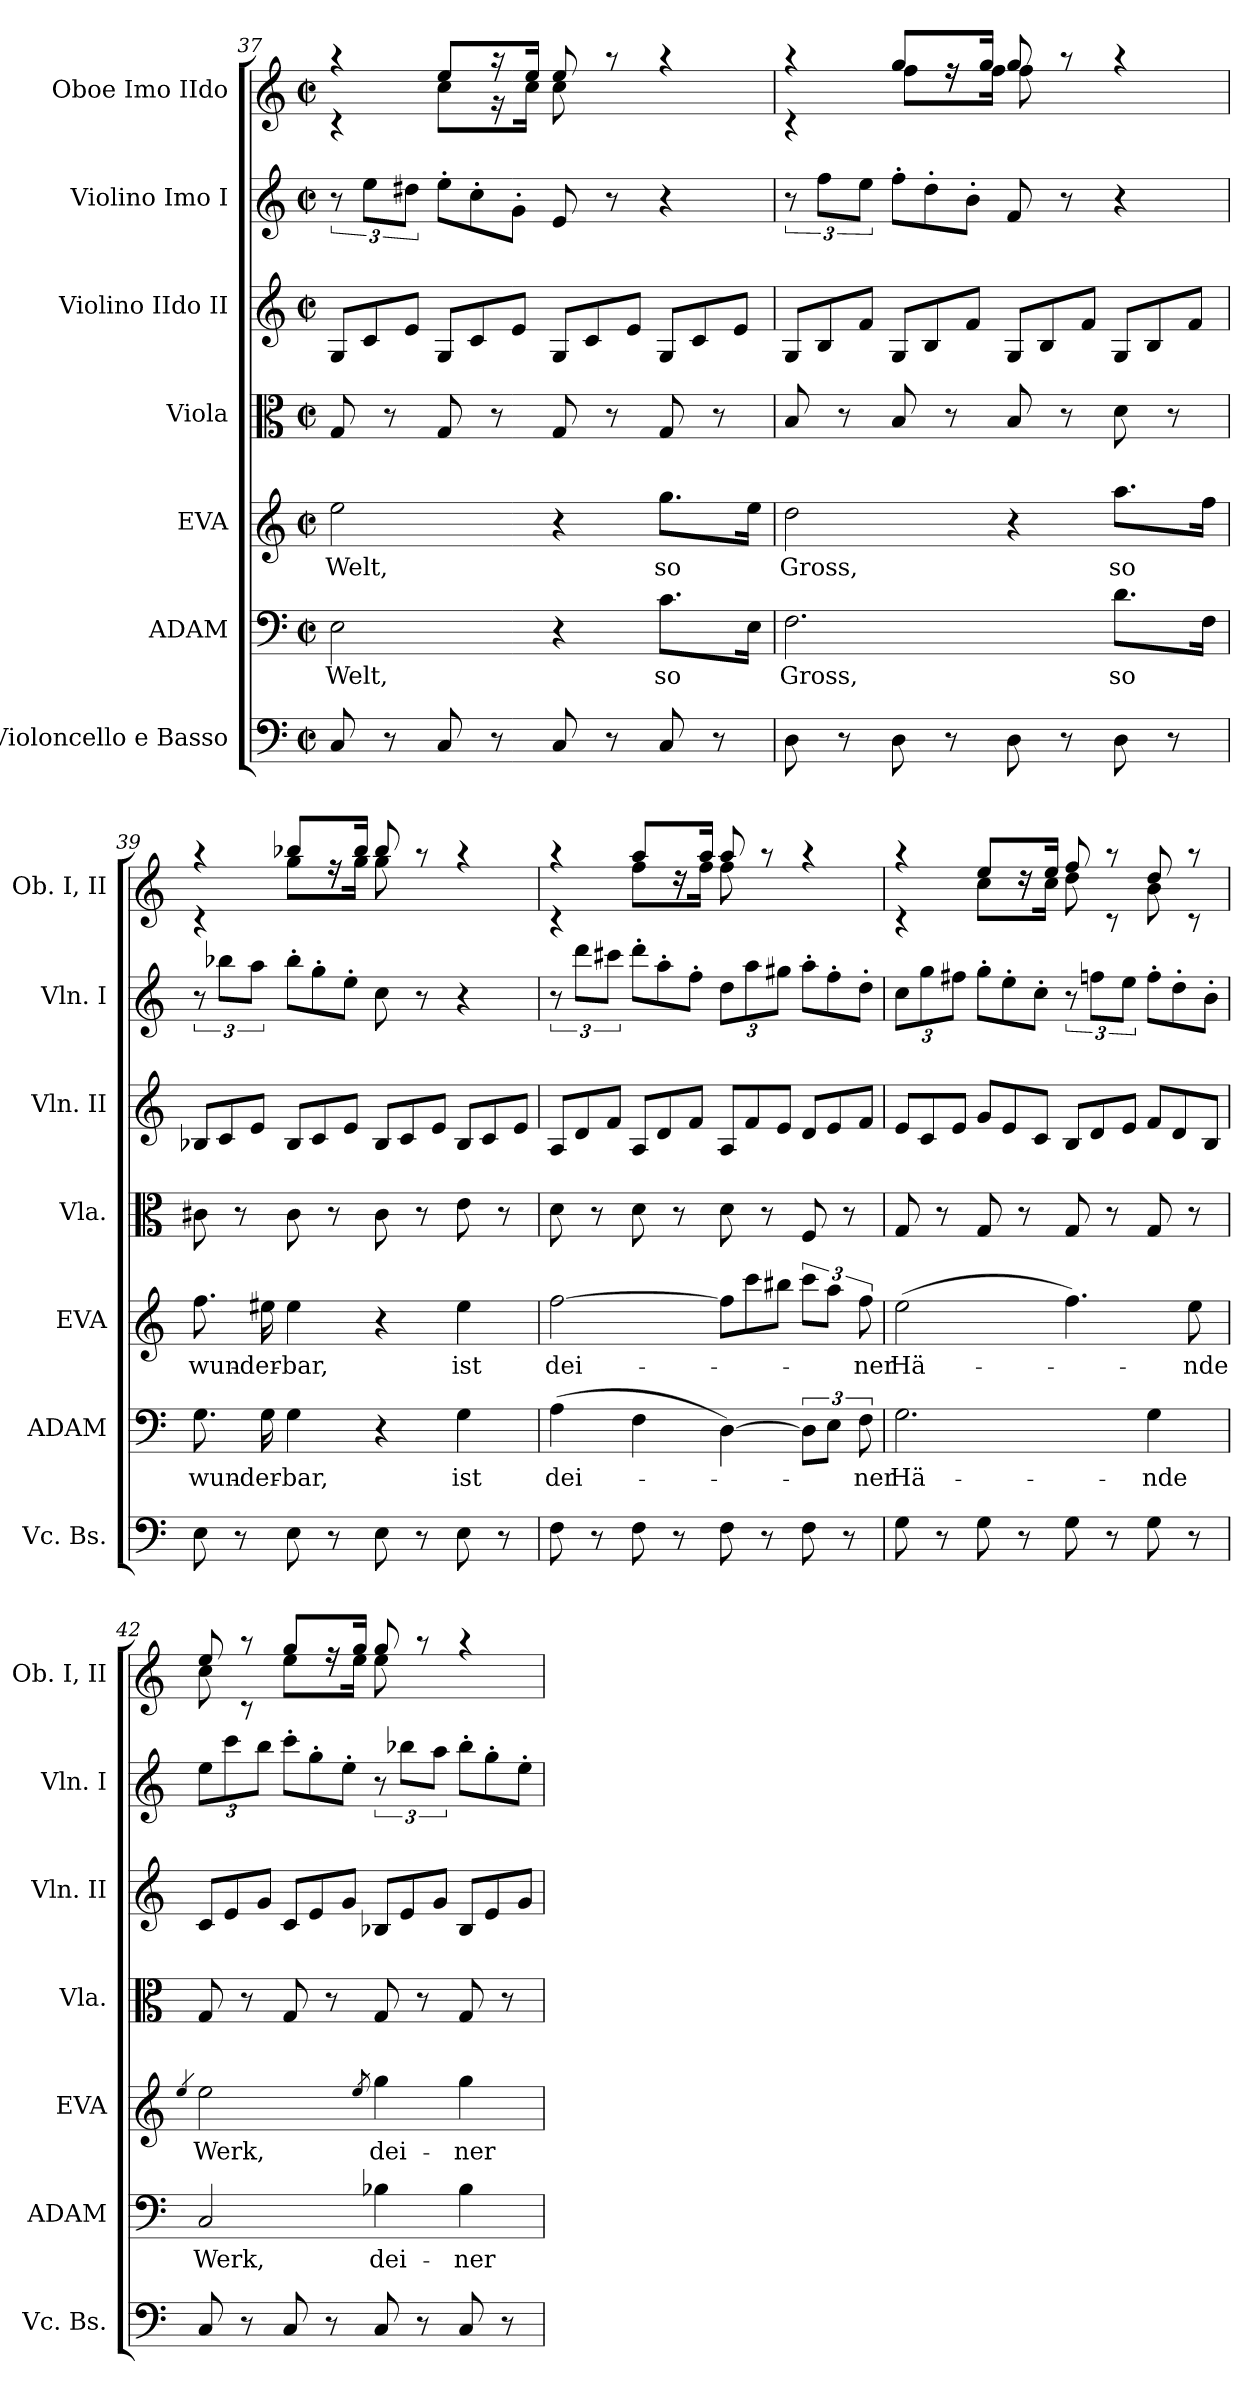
**kern	**kern	**text	**kern	**text	**kern	**kern	**kern	**kern
*part7	*part6	*part6	*part5	*part5	*part4	*part3	*part2	*part1
*staff7	*staff6	*staff6	*staff5	*staff5	*staff4	*staff3	*staff2	*staff1
*I"Violoncello e Basso	*I"ADAM	*	*I"EVA	*	*I"Viola	*I"Violino IIdo II	*I"Violino Imo I	*I"Oboe Imo          IIdo
*I'Vc. Bs.	*I'ADAM	*	*I'EVA	*	*I'Vla.	*I'Vln. II	*I'Vln. I	*I'Ob. I, II
!!LO:LB:g=z
*clefF4	*clefF4	*	*clefG2	*	*clefC3	*clefG2	*clefG2	*clefG2
*k[]	*k[]	*	*k[]	*	*k[]	*k[]	*k[]	*k[]
*C:	*C:	*	*C:	*	*C:	*C:	*C:	*C:
*M2/2	*M2/2	*	*M2/2	*	*M2/2	*M2/2	*M2/2	*M2/2
*met(c|)	*met(c|)	*	*met(c|)	*	*met(c|)	*met(c|)	*met(c|)	*met(c|)
=37	=37	=37	=37	=37	=37	=37	=37	=37
!	!	!LO:LY:b	!	!LO:LY:b	!	!	!	!
*	*	*	*	*	*	*Xtuplet	*	*
*	*	*	*	*	*	*	*	*^
8C/	2E\	Welt,	2ee\	Welt,	8G/	12G/L	12r	4raa	4rc
.	.	.	.	.	.	12c/	12ee\L	.	.
8r	.	.	.	.	8r	.	.	.	.
.	.	.	.	.	.	12e/J	12dd#X\J	.	.
*	*	*	*	*	*	*	*Xtuplet	*	*
8C/	.	.	.	.	8G/	12G/L	12ee'>\L	8ee/L	8cc\L
.	.	.	.	.	.	12c/	12cc'>\	.	.
8r	.	.	.	.	8r	.	.	16r	16r
.	.	.	.	.	.	12e/J	12g'>\J	.	.
.	.	.	.	.	.	.	.	16ee/Jk	16cc\Jk
8C/	4r	.	4r	.	8G/	12G/L	8e/	8ee/	8cc\
.	.	.	.	.	.	12c/	.	.	.
8r	.	.	.	.	8r	.	8r	8raa	4.ryy
.	.	.	.	.	.	12e/J	.	.	.
!	!	!LO:LY:b	!	!LO:LY:b	!	!	!	!	!
8C/	8.c\L	so	8.gg\L	so	8G/	12G/L	4r	4raa	.
.	.	.	.	.	.	12c/	.	.	.
8r	.	.	.	.	8r	.	.	.	.
.	.	.	.	.	.	12e/J	.	.	.
.	16E\Jk	.	16ee\Jk	.	.	.	.	.	.
=38	=38	=38	=38	=38	=38	=38	=38	=38	=38
!	!	!LO:LY:b	!	!LO:LY:b	!	!	!	!	!
*	*	*	*	*	*	*	*tuplet	*	*
8D\	2.F\	Gross,	2dd\	Gross,	8B/	12G/L	12r	4raa	4rc
.	.	.	.	.	.	12B/	12ff\L	.	.
8r	.	.	.	.	8r	.	.	.	.
.	.	.	.	.	.	12f/J	12ee\J	.	.
*	*	*	*	*	*	*	*Xtuplet	*	*
8D\	.	.	.	.	8B/	12G/L	12ff'>\L	8gg/L	8ff\L
.	.	.	.	.	.	12B/	12dd'>\	.	.
8r	.	.	.	.	8r	.	.	16ree	16ree
.	.	.	.	.	.	12f/J	12b'>\J	.	.
.	.	.	.	.	.	.	.	16gg/Jk	16ff\Jk
8D\	.	.	4r	.	8B/	12G/L	8f/	8gg/	8ff\
.	.	.	.	.	.	12B/	.	.	.
8r	.	.	.	.	8r	.	8r	8raa	4.ryy
.	.	.	.	.	.	12f/J	.	.	.
!	!	!LO:LY:b	!	!LO:LY:b	!	!	!	!	!
8D\	8.d\L	so	8.aa\L	so	8d\	12G/L	4r	4raa	.
.	.	.	.	.	.	12B/	.	.	.
8r	.	.	.	.	8r	.	.	.	.
.	.	.	.	.	.	12f/J	.	.	.
.	16F\Jk	.	16ff\Jk	.	.	.	.	.	.
=39	=39	=39	=39	=39	=39	=39	=39	=39	=39
!	!	!LO:LY:b	!	!LO:LY:b	!	!	!	!	!
*	*	*	*	*	*	*	*tuplet	*	*
8E\	8.G\	wun-	8.ff\	wun-	8c#X\	12B-X/L	12r	4raa	4rc
.	.	.	.	.	.	12c/	12bb-X\L	.	.
8r	.	.	.	.	8r	.	.	.	.
.	.	.	.	.	.	12e/J	12aa\J	.	.
!	!	!LO:LY:b	!	!LO:LY:b	!	!	!	!	!
.	16G\	-der-	16ee#X\	-der-	.	.	.	.	.
!	!	!LO:LY:b	!	!LO:LY:b	!	!	!	!	!
*	*	*	*	*	*	*	*Xtuplet	*	*
8E\	4G\	-bar,	4ee#\	-bar,	8c#\	12B-/L	12bb-'>\L	8bb-X/L	8gg\L
.	.	.	.	.	.	12c/	12gg'>\	.	.
8r	.	.	.	.	8r	.	.	16rff	16rff
.	.	.	.	.	.	12e/J	12ee'>\J	.	.
.	.	.	.	.	.	.	.	16bb-/Jk	16gg\Jk
8E\	4r	.	4r	.	8c#\	12B-/L	8cc\	8bb-/	8gg\
.	.	.	.	.	.	12c/	.	.	.
8r	.	.	.	.	8r	.	8r	8raa	4.ryy
.	.	.	.	.	.	12e/J	.	.	.
!	!	!LO:LY:b	!	!LO:LY:b	!	!	!	!	!
8E\	4G\	ist	4ee#\	ist	8e\	12B-/L	4r	4raa	.
.	.	.	.	.	.	12c/	.	.	.
8r	.	.	.	.	8r	.	.	.	.
.	.	.	.	.	.	12e/J	.	.	.
=40	=40	=40	=40	=40	=40	=40	=40	=40	=40
!	!	!LO:LY:b	!	!LO:LY:b	!	!	!	!	!
*	*	*	*	*	*	*	*tuplet	*	*
8F\	(>4A\	dei-	[2ff\	dei-	8d\	12A/L	12r	4raa	4rc
.	.	.	.	.	.	12d/	12ddd\L	.	.
8r	.	.	.	.	8r	.	.	.	.
.	.	.	.	.	.	12f/J	12ccc#X\J	.	.
*	*	*	*	*	*	*	*Xtuplet	*	*
8F\	4F\	.	.	.	8d\	12A/L	12ddd'>\L	8aa/L	8ff\L
.	.	.	.	.	.	12d/	12aa'>\	.	.
8r	.	.	.	.	8r	.	.	16rdd	16rdd
.	.	.	.	.	.	12f/J	12ff'>\J	.	.
.	.	.	.	.	.	.	.	16aa/Jk	16ff\Jk
*	*	*	*Xtuplet	*	*	*	*tuplet	*	*
8F\	[4D\)	.	12ff\L]	.	8d\	12A/L	12dd\L	8aa/	8ff\
.	.	.	12ccc\	.	.	12f/	12aa\	.	.
8r	.	.	.	.	8r	.	.	8raa	4.ryy
.	.	.	12bb#X\J	.	.	12e/J	12gg#X\J	.	.
*	*	*	*tuplet	*	*	*	*Xtuplet	*	*
8F\	12D\L]	.	12ccc\L	.	8F/	12d/L	12aa'>\L	4raa	.
.	12E\J	.	12aa\J	.	.	12e/	12ff'>\	.	.
8r	.	.	.	.	8r	.	.	.	.
!	!	!LO:LY:b	!	!LO:LY:b	!	!	!	!	!
.	12F\	-ner	12ff\	-ner	.	12f/J	12dd'>\J	.	.
!!LO:PB:g=z	!!
=41	=41	=41	=41	=41	=41	=41	=41	=41	=41
!	!	!LO:LY:b	!	!LO:LY:b	!	!	!	!	!
*	*	*	*	*	*	*	*tuplet	*	*
8G\	2.G\	Hä-	(>2ee\	Hä-	8G/	12e/L	12cc\L	4raa	4rc
.	.	.	.	.	.	12c/	12gg\	.	.
8r	.	.	.	.	8r	.	.	.	.
.	.	.	.	.	.	12e/J	12ff#X\J	.	.
*	*	*	*	*	*	*	*Xtuplet	*	*
8G\	.	.	.	.	8G/	12g/L	12gg'>\L	8ee/L	8cc\L
.	.	.	.	.	.	12e/	12ee'>\	.	.
8r	.	.	.	.	8r	.	.	16rdd	16rdd
.	.	.	.	.	.	12c/J	12cc'>\J	.	.
.	.	.	.	.	.	.	.	16ee/Jk	16cc\Jk
*	*	*	*	*	*	*	*tuplet	*	*
8G\	.	.	4.ff\)	.	8G/	12B/L	12r	8ff/	8dd\
.	.	.	.	.	.	12d/	12ffn\L	.	.
8r	.	.	.	.	8r	.	.	8raa	8rc
.	.	.	.	.	.	12e/J	12ee\J	.	.
!	!	!LO:LY:b	!	!	!	!	!	!	!
*	*	*	*	*	*	*	*Xtuplet	*	*
8G\	4G\	-nde	.	.	8G/	12f/L	12ff'>\L	8dd/	8b\
.	.	.	.	.	.	12d/	12dd'>\	.	.
!	!	!	!	!LO:LY:b	!	!	!	!	!
8r	.	.	8ee\	-nde	8r	.	.	8raa	8rc
.	.	.	.	.	.	12B/J	12b'>\J	.	.
=42	=42	=42	=42	=42	=42	=42	=42	=42	=42
.	.	.	4qee/	.	.	.	.	.	.
!	!	!LO:LY:b	!	!LO:LY:b	!	!	!	!	!
*	*	*	*	*	*	*	*tuplet	*	*
8C/	2C/	Werk,	2ee\	Werk,	8G/	12c/L	12ee\L	8ee/	8cc\
.	.	.	.	.	.	12e/	12ccc\	.	.
8r	.	.	.	.	8r	.	.	8raa	8rc
.	.	.	.	.	.	12g/J	12bb\J	.	.
*	*	*	*	*	*	*	*Xtuplet	*	*
8C/	.	.	.	.	8G/	12c/L	12ccc'>\L	8gg/L	8ee\L
.	.	.	.	.	.	12e/	12gg'>\	.	.
8r	.	.	.	.	8r	.	.	16ree	16ree
.	.	.	.	.	.	12g/J	12ee'>\J	.	.
.	.	.	.	.	.	.	.	16gg/Jk	16ee\Jk
.	.	.	8qee/	.	.	.	.	.	.
!	!	!LO:LY:b	!	!LO:LY:b	!	!	!	!	!
*	*	*	*	*	*	*	*tuplet	*	*
8C/	4B-X\	dei-	4gg\	dei-	8G/	12B-X/L	12r	8gg/	8ee\
.	.	.	.	.	.	12e/	12bb-X\L	.	.
8r	.	.	.	.	8r	.	.	8raa	4.ryy
.	.	.	.	.	.	12g/J	12aa\J	.	.
!	!	!LO:LY:b	!	!LO:LY:b	!	!	!	!	!
*	*	*	*	*	*	*	*Xtuplet	*	*
8C/	4B-\	-ner	4gg\	-ner	8G/	12B-/L	12bb-'>\L	4raa	.
.	.	.	.	.	.	12e/	12gg'>\	.	.
8r	.	.	.	.	8r	.	.	.	.
.	.	.	.	.	.	12g/J	12ee'>\J	.	.
*	*	*	*	*	*	*	*	*v	*v
=	=	=	=	=	=	=	=	=
*-	*-	*-	*-	*-	*-	*-	*-	*-
